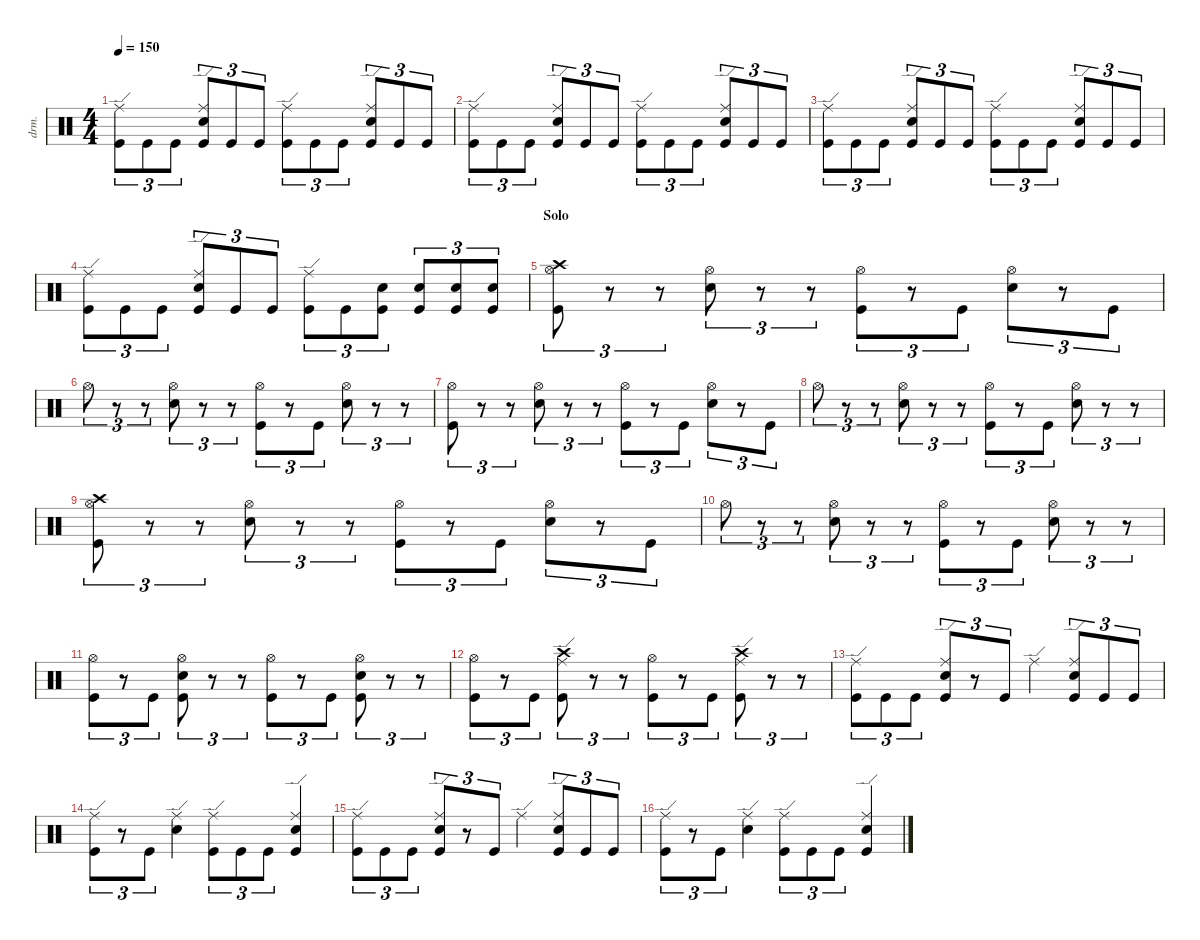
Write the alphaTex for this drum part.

\defaultSystemsLayout 4
\hideDynamics
\bracketExtendMode nobrackets
\otherSystemsTrackNameOrientation horizontal
\track ("Drumkit" "drm.") {solo instrument percussion}
\staff {score}
\articulation defaults
\ts (4 4)
\scale
1.06224
\tempo 150
\accidentals auto
\clef neutral
\ottava regular
\simile none
\ks aminor
("Kick (hit)" "Ride (edge)").8{tu (3 2) dy mf} "Kick (hit)".8{tu (3 2)} "Kick (hit)".8{tu (3 2)} ("Kick (hit)" "Snare (hit) 2" "Ride (edge)").8{tu (3 2)} "Kick (hit)".8{tu (3 2)} "Kick (hit)".8{tu (3 2)} ("Kick (hit)" "Ride (edge)").8{tu (3 2)} "Kick (hit)".8{tu (3 2)} "Kick (hit)".8{tu (3 2)} ("Kick (hit)" "Snare (hit) 2" "Ride (edge)").8{tu (3 2)} "Kick (hit)".8{tu (3 2)} "Kick (hit)".8{tu (3 2)} |
\scale
0.973358 ("Kick (hit)" "Ride (edge)").8{tu (3 2)} "Kick (hit)".8{tu (3 2)} "Kick (hit)".8{tu (3 2)} ("Kick (hit)" "Snare (hit) 2" "Ride (edge)").8{tu (3 2)} "Kick (hit)".8{tu (3 2)} "Kick (hit)".8{tu (3 2)} ("Kick (hit)" "Ride (edge)").8{tu (3 2)} "Kick (hit)".8{tu (3 2)} "Kick (hit)".8{tu (3 2)} ("Kick (hit)" "Snare (hit) 2" "Ride (edge)").8{tu (3 2)} "Kick (hit)".8{tu (3 2)} "Kick (hit)".8{tu (3 2)} |
\scale
0.973358 ("Kick (hit)" "Ride (edge)").8{tu (3 2)} "Kick (hit)".8{tu (3 2)} "Kick (hit)".8{tu (3 2)} ("Kick (hit)" "Snare (hit) 2" "Ride (edge)").8{tu (3 2)} "Kick (hit)".8{tu (3 2)} "Kick (hit)".8{tu (3 2)} ("Kick (hit)" "Ride (edge)").8{tu (3 2)} "Kick (hit)".8{tu (3 2)} "Kick (hit)".8{tu (3 2)} ("Kick (hit)" "Snare (hit) 2" "Ride (edge)").8{tu (3 2)} "Kick (hit)".8{tu (3 2)} "Kick (hit)".8{tu (3 2)} |
\scale
0.991042 ("Kick (hit)" "Ride (edge)").8{tu (3 2)} "Kick (hit)".8{tu (3 2)} "Kick (hit)".8{tu (3 2)} ("Kick (hit)" "Snare (hit) 2" "Ride (edge)").8{tu (3 2)} "Kick (hit)".8{tu (3 2)} "Kick (hit)".8{tu (3 2)} ("Kick (hit)" "Ride (edge)").8{tu (3 2)} "Kick (hit)".8{tu (3 2)} ("Kick (hit)" "Snare (hit) 2").8{tu (3 2)} ("Kick (hit)" "Snare (hit) 2").8{tu (3 2)} ("Kick (hit)" "Snare (hit) 2").8{tu (3 2)} ("Kick (hit)" "Snare (hit) 2").8{tu (3 2)} |
\section ("" "Solo")
\scale
1.06666 ("Hi-Hat (open)" "Kick (hit)" "Crash high (hit)").8{tu (3 2)} r.8{tu (3 2)} r.8{tu (3 2)} ("Hi-Hat (open)" "Snare (hit) 2").8{tu (3 2)} r.8{tu (3 2)} r.8{tu (3 2)} ("Hi-Hat (open)" "Kick (hit)").8{tu (3 2)} r.8{tu (3 2)} "Kick (hit)".8{tu (3 2)} ("Hi-Hat (open)" "Snare (hit) 2").8{tu (3 2)} r.8{tu (3 2)} "Kick (hit)".8{tu (3 2)} |
\scale
0.977779 "Hi-Hat (open)".8{tu (3 2)} r.8{tu (3 2)} r.8{tu (3 2)} ("Hi-Hat (open)" "Snare (hit) 2").8{tu (3 2)} r.8{tu (3 2)} r.8{tu (3 2)} ("Hi-Hat (open)" "Kick (hit)").8{tu (3 2)} r.8{tu (3 2)} "Kick (hit)".8{tu (3 2)} ("Hi-Hat (open)" "Snare (hit) 2").8{tu (3 2)} r.8{tu (3 2)} r.8{tu (3 2)} |
\scale
0.977779 ("Hi-Hat (open)" "Kick (hit)").8{tu (3 2)} r.8{tu (3 2)} r.8{tu (3 2)} ("Hi-Hat (open)" "Snare (hit) 2").8{tu (3 2)} r.8{tu (3 2)} r.8{tu (3 2)} ("Hi-Hat (open)" "Kick (hit)").8{tu (3 2)} r.8{tu (3 2)} "Kick (hit)".8{tu (3 2)} ("Hi-Hat (open)" "Snare (hit) 2").8{tu (3 2)} r.8{tu (3 2)} "Kick (hit)".8{tu (3 2)} |
\scale
0.977779 "Hi-Hat (open)".8{tu (3 2)} r.8{tu (3 2)} r.8{tu (3 2)} ("Hi-Hat (open)" "Snare (hit) 2").8{tu (3 2)} r.8{tu (3 2)} r.8{tu (3 2)} ("Hi-Hat (open)" "Kick (hit)").8{tu (3 2)} r.8{tu (3 2)} "Kick (hit)".8{tu (3 2)} ("Hi-Hat (open)" "Snare (hit) 2").8{tu (3 2)} r.8{tu (3 2)} r.8{tu (3 2)} |
\scale
1.06666 ("Hi-Hat (open)" "Kick (hit)" "Crash high (hit)").8{tu (3 2)} r.8{tu (3 2)} r.8{tu (3 2)} ("Hi-Hat (open)" "Snare (hit) 2").8{tu (3 2)} r.8{tu (3 2)} r.8{tu (3 2)} ("Hi-Hat (open)" "Kick (hit)").8{tu (3 2)} r.8{tu (3 2)} "Kick (hit)".8{tu (3 2)} ("Hi-Hat (open)" "Snare (hit) 2").8{tu (3 2)} r.8{tu (3 2)} "Kick (hit)".8{tu (3 2)} |
\scale
0.977779 "Hi-Hat (open)".8{tu (3 2)} r.8{tu (3 2)} r.8{tu (3 2)} ("Hi-Hat (open)" "Snare (hit) 2").8{tu (3 2)} r.8{tu (3 2)} r.8{tu (3 2)} ("Hi-Hat (open)" "Kick (hit)").8{tu (3 2)} r.8{tu (3 2)} "Kick (hit)".8{tu (3 2)} ("Hi-Hat (open)" "Snare (hit) 2").8{tu (3 2)} r.8{tu (3 2)} r.8{tu (3 2)} |
\scale
0.977779 ("Kick (hit)" "Hi-Hat (open)").8{tu (3 2)} r.8{tu (3 2)} "Kick (hit)".8{tu (3 2)} ("Kick (hit)" "Hi-Hat (open)" "Snare (hit) 2").8{tu (3 2)} r.8{tu (3 2)} r.8{tu (3 2)} ("Kick (hit)" "Hi-Hat (open)").8{tu (3 2)} r.8{tu (3 2)} "Kick (hit)".8{tu (3 2)} ("Kick (hit)" "Hi-Hat (open)" "Snare (hit) 2").8{tu (3 2)} r.8{tu (3 2)} r.8{tu (3 2)} |
\scale
0.977779 ("Kick (hit)" "Hi-Hat (open)").8{tu (3 2)} r.8{tu (3 2)} "Kick (hit)".8{tu (3 2)} ("Kick (hit)" "Crash high (hit)" "Ride (edge)").8{tu (3 2)} r.8{tu (3 2)} r.8{tu (3 2)} ("Kick (hit)" "Hi-Hat (open)").8{tu (3 2)} r.8{tu (3 2)} "Kick (hit)".8{tu (3 2)} ("Kick (hit)" "Crash high (hit)" "Ride (edge)").8{tu (3 2)} r.8{tu (3 2)} r.8{tu (3 2)} |
\scale
1.06666 ("Kick (hit)" "Ride (edge)").8{tu (3 2)} "Kick (hit)".8{tu (3 2)} "Kick (hit)".8{tu (3 2)} ("Kick (hit)" "Ride (edge)" "Snare (hit) 2").8{tu (3 2)} r.8{tu (3 2)} "Kick (hit)".8{tu (3 2)} "Ride (edge)".4 ("Kick (hit)" "Ride (edge)" "Snare (hit) 2").8{tu (3 2)} "Kick (hit)".8{tu (3 2)} "Kick (hit)".8{tu (3 2)} |
\scale
0.977779 ("Kick (hit)" "Ride (edge)").8{tu (3 2)} r.8{tu (3 2)} "Kick (hit)".8{tu (3 2)} ("Ride (edge)" "Snare (hit) 2").4 ("Kick (hit)" "Ride (edge)").8{tu (3 2)} "Kick (hit)".8{tu (3 2)} "Kick (hit)".8{tu (3 2)} ("Ride (edge)" "Snare (hit) 2" "Kick (hit)").4 |
\scale
0.977779 ("Kick (hit)" "Ride (edge)").8{tu (3 2)} "Kick (hit)".8{tu (3 2)} "Kick (hit)".8{tu (3 2)} ("Kick (hit)" "Ride (edge)" "Snare (hit) 2").8{tu (3 2)} r.8{tu (3 2)} "Kick (hit)".8{tu (3 2)} "Ride (edge)".4 ("Kick (hit)" "Ride (edge)" "Snare (hit) 2").8{tu (3 2)} "Kick (hit)".8{tu (3 2)} "Kick (hit)".8{tu (3 2)} |
\scale
0.977779 ("Kick (hit)" "Ride (edge)").8{tu (3 2)} r.8{tu (3 2)} "Kick (hit)".8{tu (3 2)} ("Ride (edge)" "Snare (hit) 2").4 ("Kick (hit)" "Ride (edge)").8{tu (3 2)} "Kick (hit)".8{tu (3 2)} "Kick (hit)".8{tu (3 2)} ("Ride (edge)" "Snare (hit) 2" "Kick (hit)").4
